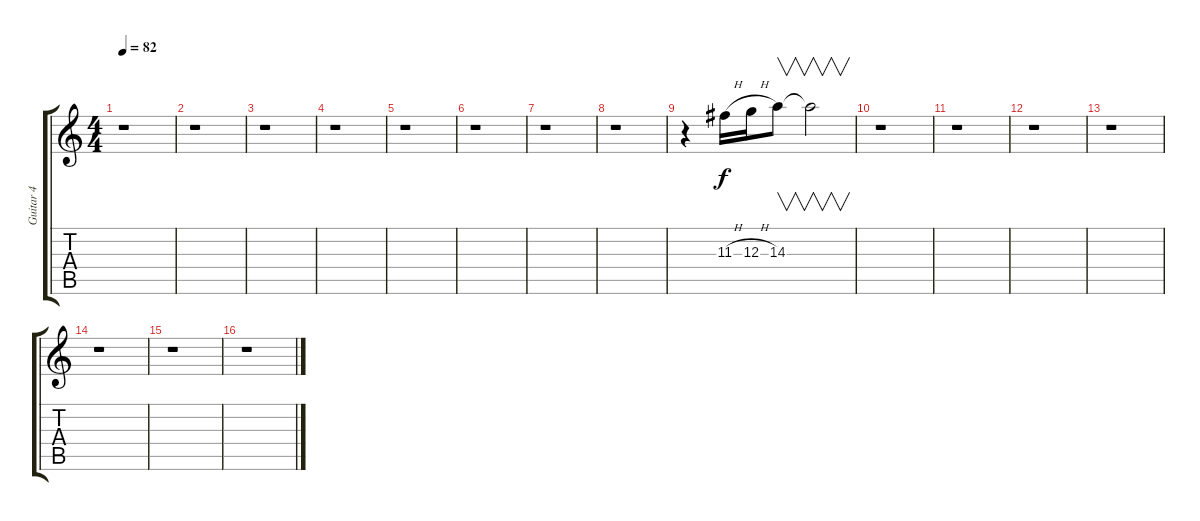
\track ("Guitar 4" "Guitar 4") {instrument distortionguitar}
\staff {score tabs}
\tuning (E4 B3 G3 D3 A2 E2) {hide}
\ts (4 4)
\tempo 82
\clef g2
\ks c
r.1{dy f} |
r.1 |
r.1 |
r.1 |
r.1 |
r.1 |
r.1 |
r.1 |
r.4 11.3{h}.16 12.3{h}.16 14.3.8{v} 14.3{t}.2{v} |
r.1 |
r.1 |
r.1 |
r.1 |
r.1 |
r.1 |
r.1
